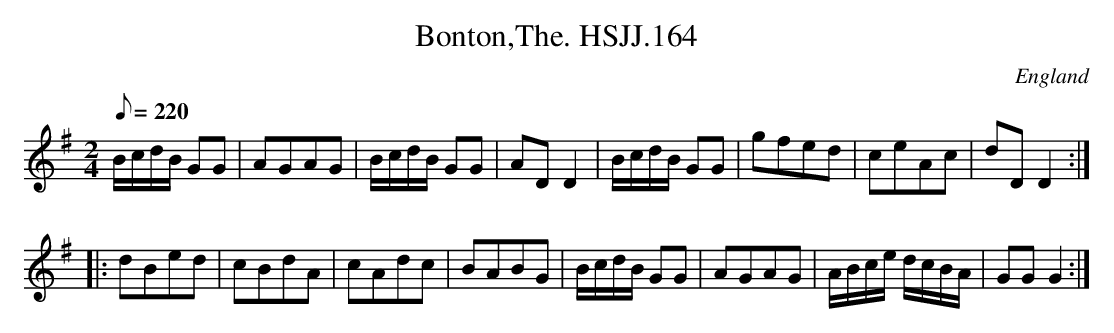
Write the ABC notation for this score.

X:1
T:Bonton,The. HSJJ.164
M:2/4
L:1/8
Q:220
O:England
K:G
B/c/d/B/ GG|AGAG|B/c/d/B/ GG|ADD2|B/c/d/B/ GG|gfed|ceAc|dDD2:|!
|:dBed|cBdA|cAdc|BABG|B/c/d/B/ GG|AGAG|A/B/c/e/ d/c/B/A/|GGG2:|]
